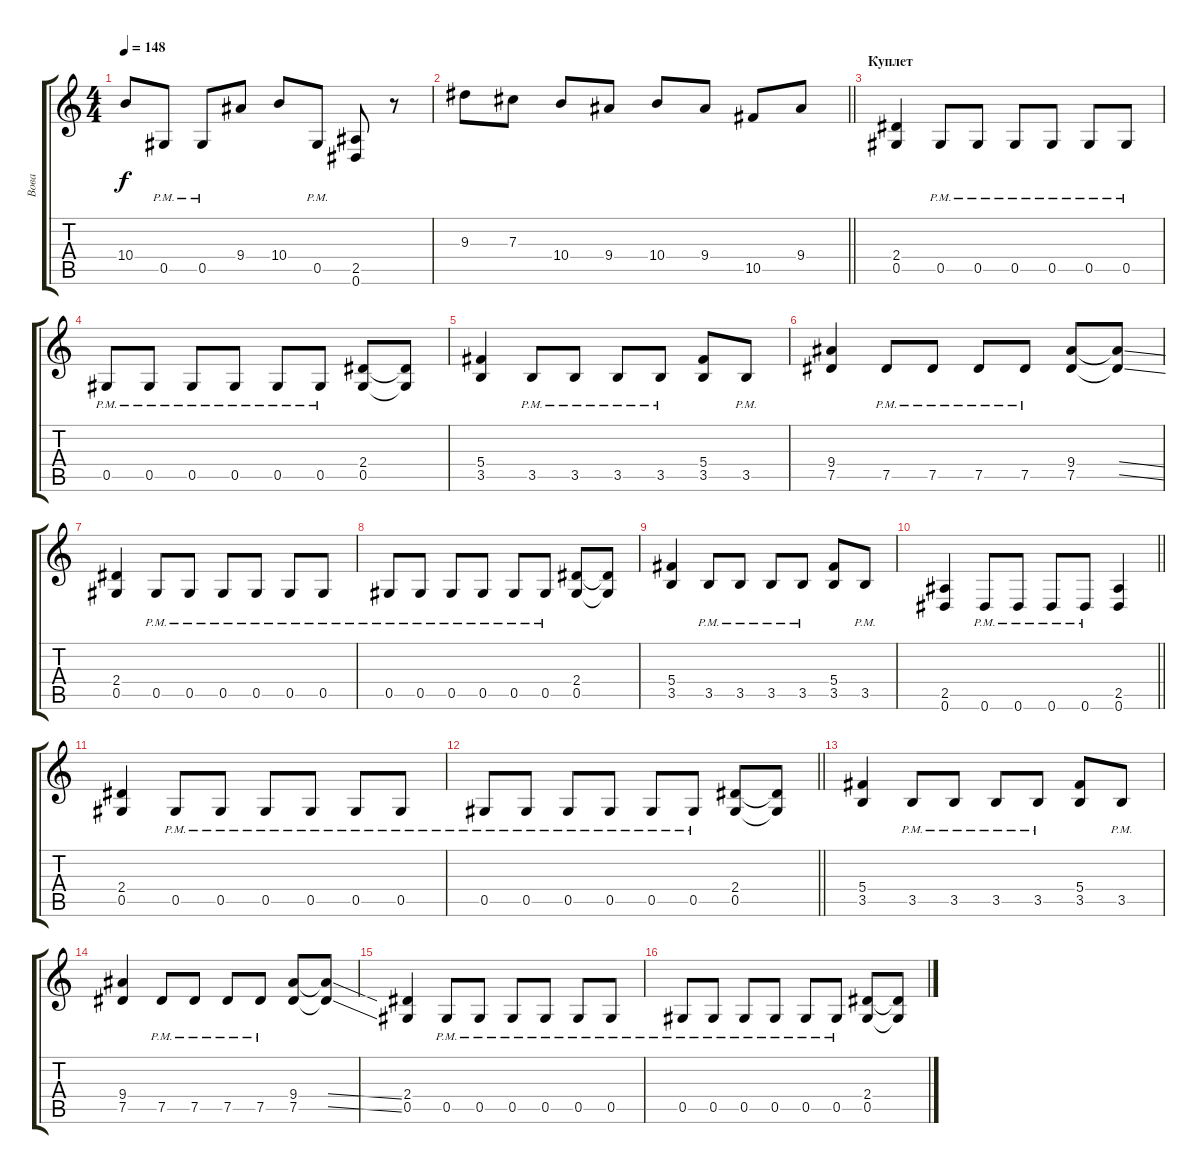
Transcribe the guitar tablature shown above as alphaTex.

\track ("Вова" "Вова") {instrument distortionguitar}
\staff {score tabs}
\tuning (Eb4 Bb3 Gb3 Db3 Ab2 Eb2) {hide}
\ts (4 4)
\tempo 148
\clef g2
\ks c
10.4.8{dy f} 0.5{pm}.8 0.5{pm}.8 9.4.8 10.4.8 0.5{pm}.8 (2.5 0.6).8 r.8 |
\barLineRight lightlight
9.3.8 7.3.8 10.4.8 9.4.8 10.4.8 9.4.8 10.5.8 9.4.8 |
\section ("" "Куплет")
(2.4 0.5).4 0.5{pm}.8 0.5{pm}.8 0.5{pm}.8 0.5{pm}.8 0.5{pm}.8 0.5{pm}.8 |
0.5{pm}.8 0.5{pm}.8 0.5{pm}.8 0.5{pm}.8 0.5{pm}.8 0.5{pm}.8 (2.4 0.5).8 (2.4{t} 0.5{t}).8 |
(5.4 3.5).4 3.5{pm}.8 3.5{pm}.8 3.5{pm}.8 3.5{pm}.8 (5.4 3.5).8 3.5{pm}.8 |
(9.4 7.5).4 7.5{pm}.8 7.5{pm}.8 7.5{pm}.8 7.5{pm}.8 (9.4 7.5).8 (9.4{ss t} 7.5{ss t}).8 |
(2.4 0.5).4 0.5{pm}.8 0.5{pm}.8 0.5{pm}.8 0.5{pm}.8 0.5{pm}.8 0.5{pm}.8 |
0.5{pm}.8 0.5{pm}.8 0.5{pm}.8 0.5{pm}.8 0.5{pm}.8 0.5{pm}.8 (2.4 0.5).8 (2.4{t} 0.5{t}).8 |
(5.4 3.5).4 3.5{pm}.8 3.5{pm}.8 3.5{pm}.8 3.5{pm}.8 (5.4 3.5).8 3.5{pm}.8 |
\barLineRight lightlight
(2.5 0.6).4 0.6{pm}.8 0.6{pm}.8 0.6{pm}.8 0.6{pm}.8 (2.5 0.6).4 |
(2.4 0.5).4 0.5{pm}.8 0.5{pm}.8 0.5{pm}.8 0.5{pm}.8 0.5{pm}.8 0.5{pm}.8 |
\barLineRight lightlight
0.5{pm}.8 0.5{pm}.8 0.5{pm}.8 0.5{pm}.8 0.5{pm}.8 0.5{pm}.8 (2.4 0.5).8 (2.4{t} 0.5{t}).8 |
(5.4 3.5).4 3.5{pm}.8 3.5{pm}.8 3.5{pm}.8 3.5{pm}.8 (5.4 3.5).8 3.5{pm}.8 |
(9.4 7.5).4 7.5{pm}.8 7.5{pm}.8 7.5{pm}.8 7.5{pm}.8 (9.4 7.5).8 (9.4{ss t} 7.5{ss t}).8 |
(2.4 0.5).4 0.5{pm}.8 0.5{pm}.8 0.5{pm}.8 0.5{pm}.8 0.5{pm}.8 0.5{pm}.8 |
0.5{pm}.8 0.5{pm}.8 0.5{pm}.8 0.5{pm}.8 0.5{pm}.8 0.5{pm}.8 (2.4 0.5).8 (2.4{t} 0.5{t}).8
